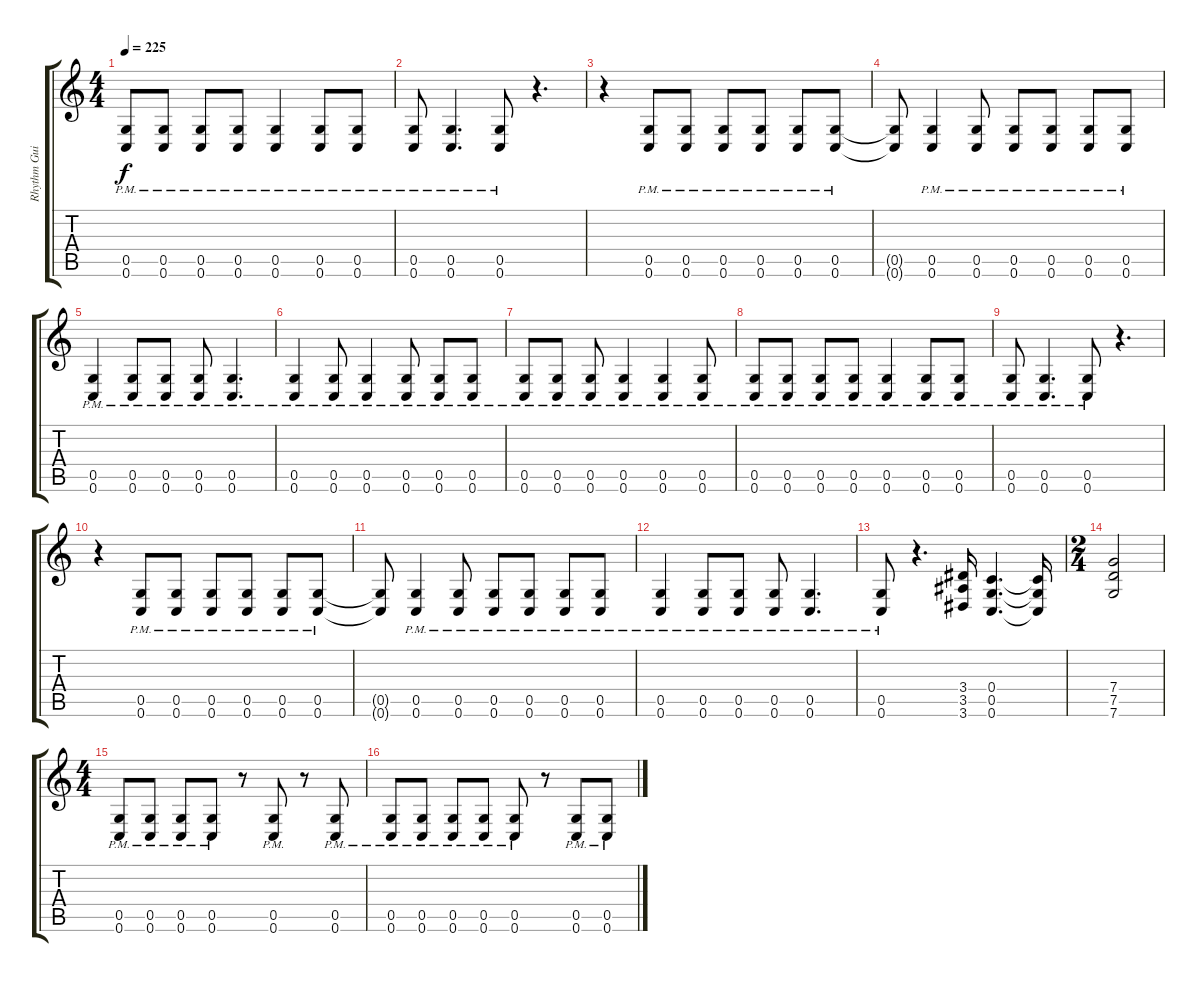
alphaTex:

\track ("Rhythm Guitar 1" "Rhythm Gui") {instrument distortionguitar}
\staff {score tabs}
\tuning (D4 A3 F3 C3 G2 C2) {hide}
\ts (4 4)
\tempo 225
\clef g2
\ks c
(0.5{pm} 0.6{pm}).8{dy f} (0.5{pm} 0.6{pm}).8 (0.5{pm} 0.6{pm}).8 (0.5{pm} 0.6{pm}).8 (0.5{pm} 0.6{pm}).4 (0.5{pm} 0.6{pm}).8 (0.5{pm} 0.6{pm}).8 |
(0.5{pm} 0.6{pm}).8 (0.5{pm} 0.6{pm}).4{d} (0.5{pm} 0.6{pm}).8 r.4{d} |
r.4 (0.5{pm} 0.6{pm}).8 (0.5{pm} 0.6{pm}).8 (0.5{pm} 0.6{pm}).8 (0.5{pm} 0.6{pm}).8 (0.5{pm} 0.6{pm}).8 (0.5{pm} 0.6{pm}).8 |
(0.5{t} 0.6{t}).8 (0.5{pm} 0.6{pm}).4 (0.5{pm} 0.6{pm}).8 (0.5{pm} 0.6{pm}).8 (0.5{pm} 0.6{pm}).8 (0.5{pm} 0.6{pm}).8 (0.5{pm} 0.6{pm}).8 |
(0.5{pm} 0.6{pm}).4 (0.5{pm} 0.6{pm}).8 (0.5{pm} 0.6{pm}).8 (0.5{pm} 0.6{pm}).8 (0.5{pm} 0.6{pm}).4{d} |
(0.5{pm} 0.6{pm}).4 (0.5{pm} 0.6{pm}).8 (0.5{pm} 0.6{pm}).4 (0.5{pm} 0.6{pm}).8 (0.5{pm} 0.6{pm}).8 (0.5{pm} 0.6{pm}).8 |
(0.5{pm} 0.6{pm}).8 (0.5{pm} 0.6{pm}).8 (0.5{pm} 0.6{pm}).8 (0.5{pm} 0.6{pm}).4 (0.5{pm} 0.6{pm}).4 (0.5{pm} 0.6{pm}).8 |
(0.5{pm} 0.6{pm}).8 (0.5{pm} 0.6{pm}).8 (0.5{pm} 0.6{pm}).8 (0.5{pm} 0.6{pm}).8 (0.5{pm} 0.6{pm}).4 (0.5{pm} 0.6{pm}).8 (0.5{pm} 0.6{pm}).8 |
(0.5{pm} 0.6{pm}).8 (0.5{pm} 0.6{pm}).4{d} (0.5{pm} 0.6{pm}).8 r.4{d} |
r.4 (0.5{pm} 0.6{pm}).8 (0.5{pm} 0.6{pm}).8 (0.5{pm} 0.6{pm}).8 (0.5{pm} 0.6{pm}).8 (0.5{pm} 0.6{pm}).8 (0.5{pm} 0.6{pm}).8 |
(0.5{t} 0.6{t}).8 (0.5{pm} 0.6{pm}).4 (0.5{pm} 0.6{pm}).8 (0.5{pm} 0.6{pm}).8 (0.5{pm} 0.6{pm}).8 (0.5{pm} 0.6{pm}).8 (0.5{pm} 0.6{pm}).8 |
(0.5{pm} 0.6{pm}).4 (0.5{pm} 0.6{pm}).8 (0.5{pm} 0.6{pm}).8 (0.5{pm} 0.6{pm}).8 (0.5{pm} 0.6{pm}).4{d} |
(0.5{pm} 0.6{pm}).8 r.4{d} (3.4 3.5 3.6).16 (0.4 0.5 0.6).4{d} (0.4{t} 0.5{t} 0.6{t}).16 |
\ts (2 4)
(7.4 7.5 7.6).2 |
\ts (4 4)
(0.5{pm} 0.6{pm}).8 (0.5{pm} 0.6{pm}).8 (0.5{pm} 0.6{pm}).8 (0.5{pm} 0.6{pm}).8 r.8 (0.5{pm} 0.6{pm}).8 r.8 (0.5{pm} 0.6{pm}).8 |
(0.5{pm} 0.6{pm}).8 (0.5{pm} 0.6{pm}).8 (0.5{pm} 0.6{pm}).8 (0.5{pm} 0.6{pm}).8 (0.5{pm} 0.6{pm}).8 r.8 (0.5{pm} 0.6{pm}).8 (0.5{pm} 0.6{pm}).8
